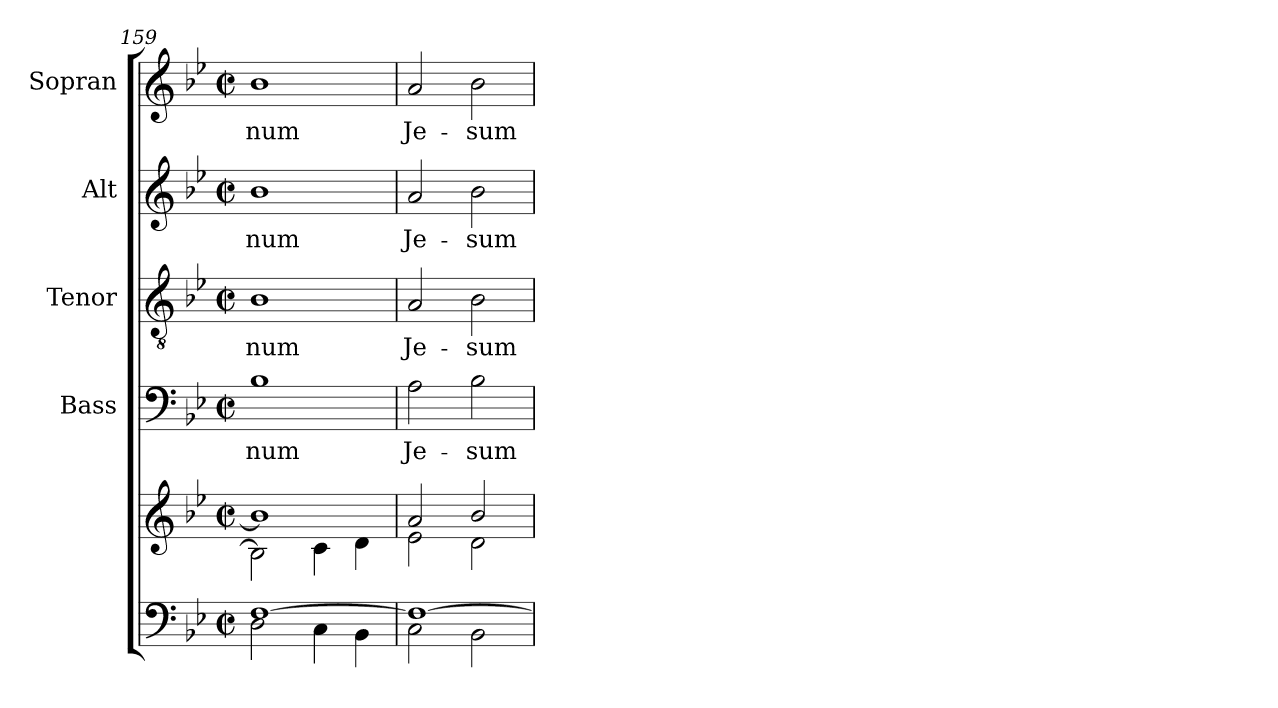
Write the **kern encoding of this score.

**kern	**kern	**kern	**text	**kern	**text	**kern	**text	**kern	**text
*part5	*part5	*part4	*part4	*part3	*part3	*part2	*part2	*part1	*part1
*staff6	*staff5	*staff4	*staff4	*staff3	*staff3	*staff2	*staff2	*staff1	*staff1
*	*	*I"Bass	*	*I"Tenor	*	*I"Alt	*	*I"Sopran	*
*	*	*I'B.	*	*I'T.	*	*I'A.	*	*I'S.	*
*clefF4	*clefG2	*clefF4	*	*clefGv2	*	*clefG2	*	*clefG2	*
*k[b-e-]	*k[b-e-]	*k[b-e-]	*	*k[b-e-]	*	*k[b-e-]	*	*k[b-e-]	*
*B-:	*B-:	*B-:	*	*B-:	*	*B-:	*	*B-:	*
*M2/2	*M2/2	*M2/2	*	*M2/2	*	*M2/2	*	*M2/2	*
*met(c|)	*met(c|)	*met(c|)	*	*met(c|)	*	*met(c|)	*	*met(c|)	*
=159	=159	=159	=159	=159	=159	=159	=159	=159	=159
*^	*^	*	*	*	*	*	*	*	*
!	!	!	!	!	!LO:LY:b	!	!LO:LY:b	!	!LO:LY:b	!	!LO:LY:b
[>1F	2D\	1b-]	2B-\]	1B-	-num	1B-	-num	1b-	-num	1b-	-num
.	4C\	.	4c\	.	.	.	.	.	.	.	.
.	4BB-\	.	4d\	.	.	.	.	.	.	.	.
=160	=160	=160	=160	=160	=160	=160	=160	=160	=160	=160	=160
!	!	!	!	!	!LO:LY:b	!	!LO:LY:b	!	!LO:LY:b	!	!LO:LY:b
1F_	2C\	2a/	2e-\	2A\	Je-	2A/	Je-	2a/	Je-	2a/	Je-
!	!	!	!	!	!LO:LY:b	!	!LO:LY:b	!	!LO:LY:b	!	!LO:LY:b
.	2BB-\	2b-/	2d\	2B-\	-sum	2B-\	-sum	2b-\	-sum	2b-\	-sum
*v	*v	*	*	*	*	*	*	*	*	*	*
*	*v	*v	*	*	*	*	*	*	*	*
=	=	=	=	=	=	=	=	=	=
*-	*-	*-	*-	*-	*-	*-	*-	*-	*-
